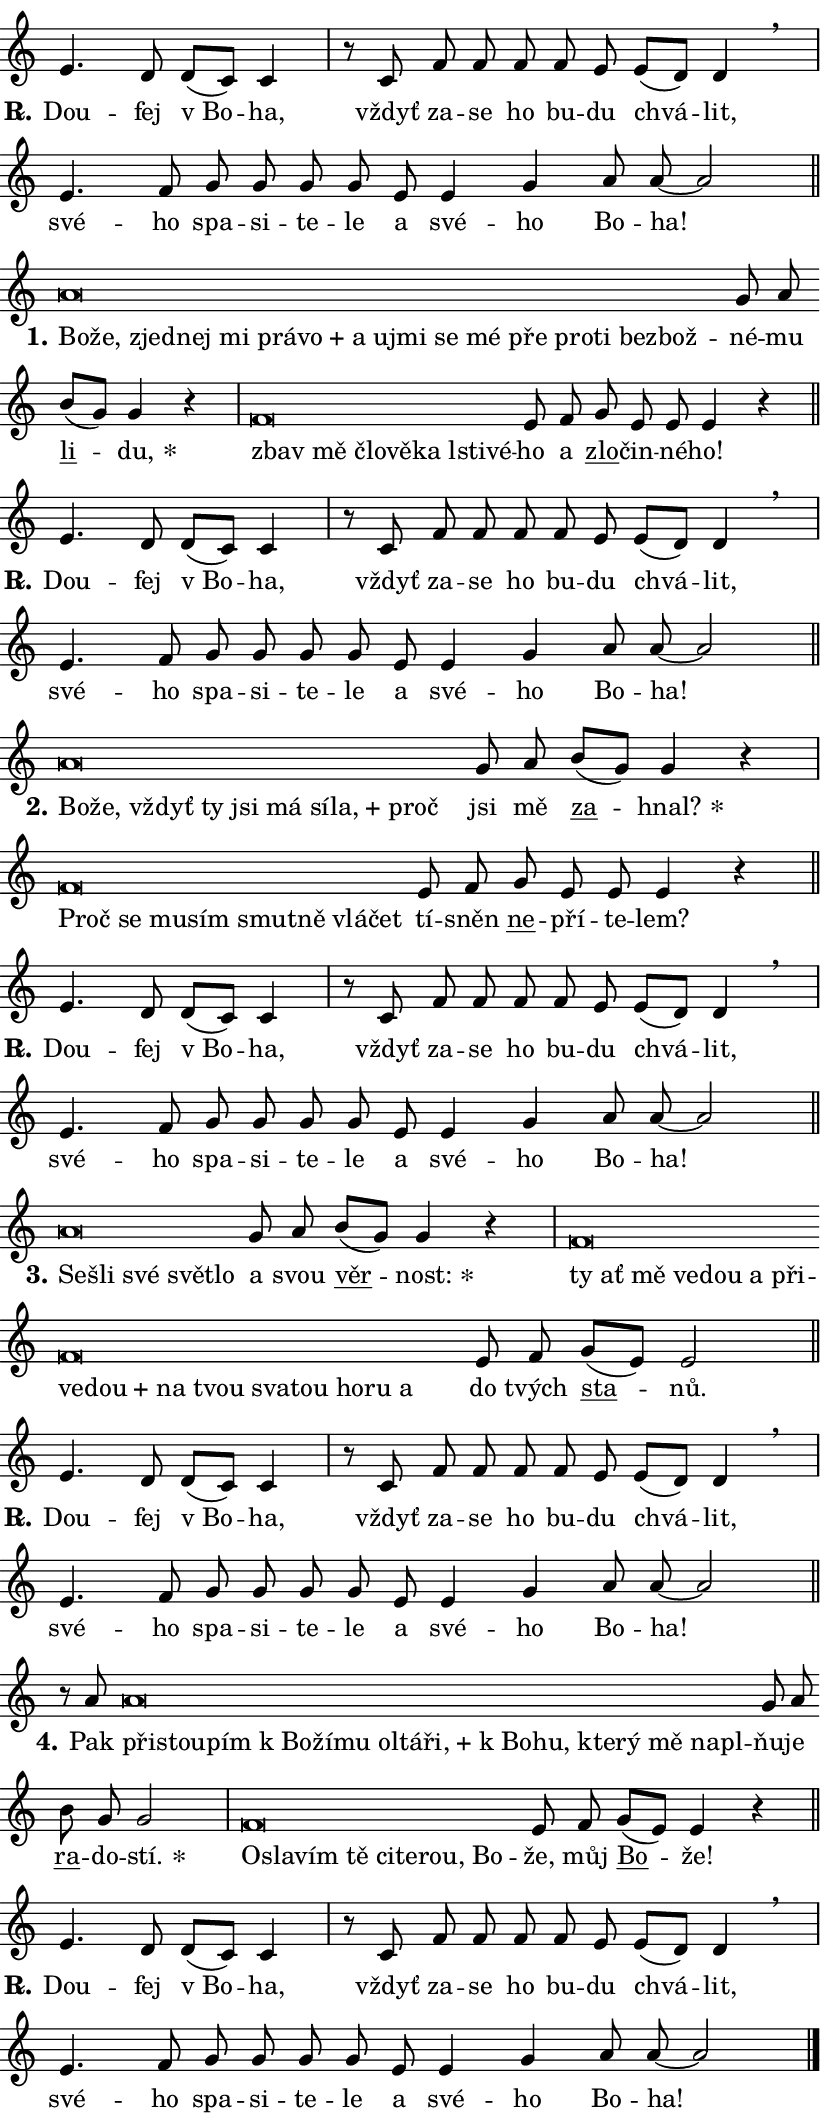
\version "2.24.0"
\header { tagline = "" }
\paper {
  indent = 0\cm
  top-margin = 0\cm
  right-margin = 0.13\cm % to fit lyric hyphens
  bottom-margin = 0\cm
  left-margin = 0\cm
  paper-width = 14\cm
  page-breaking = #ly:one-page-breaking
  system-system-spacing.basic-distance = #11
  score-system-spacing.basic-distance = #11
  ragged-last = ##f
}


%% Author: Thomas Morley
%% https://lists.gnu.org/archive/html/lilypond-user/2020-05/msg00002.html
#(define (line-position grob)
"Returns position of @var[grob} in current system:
   @code{'start}, if at first time-step
   @code{'end}, if at last time-step
   @code{'middle} otherwise
"
  (let* ((col (ly:item-get-column grob))
         (ln (ly:grob-object col 'left-neighbor))
         (rn (ly:grob-object col 'right-neighbor))
         (col-to-check-left (if (ly:grob? ln) ln col))
         (col-to-check-right (if (ly:grob? rn) rn col))
         (break-dir-left
           (and
             (ly:grob-property col-to-check-left 'non-musical #f)
             (ly:item-break-dir col-to-check-left)))
         (break-dir-right
           (and
             (ly:grob-property col-to-check-right 'non-musical #f)
             (ly:item-break-dir col-to-check-right))))
        (cond ((eqv? 1 break-dir-left) 'start)
              ((eqv? -1 break-dir-right) 'end)
              (else 'middle))))

#(define (tranparent-at-line-position vctor)
  (lambda (grob)
  "Relying on @code{line-position} select the relevant enry from @var{vctor}.
Used to determine transparency,"
    (case (line-position grob)
      ((end) (not (vector-ref vctor 0)))
      ((middle) (not (vector-ref vctor 1)))
      ((start) (not (vector-ref vctor 2))))))

noteHeadBreakVisibility =
#(define-music-function (break-visibility)(vector?)
"Makes @code{NoteHead}s transparent relying on @var{break-visibility}"
#{
  \override NoteHead.transparent =
    #(tranparent-at-line-position break-visibility)
#})

#(define delete-ledgers-for-transparent-note-heads
  (lambda (grob)
    "Reads whether a @code{NoteHead} is transparent.
If so this @code{NoteHead} is removed from @code{'note-heads} from
@var{grob}, which is supposed to be @code{LedgerLineSpanner}.
As a result ledgers are not printed for this @code{NoteHead}"
    (let* ((nhds-array (ly:grob-object grob 'note-heads))
           (nhds-list
             (if (ly:grob-array? nhds-array)
                 (ly:grob-array->list nhds-array)
                 '()))
           ;; Relies on the transparent-property being done before
           ;; Staff.LedgerLineSpanner.after-line-breaking is executed.
           ;; This is fragile ...
           (to-keep
             (remove
               (lambda (nhd)
                 (ly:grob-property nhd 'transparent #f))
               nhds-list)))
      ;; TODO find a better method to iterate over grob-arrays, similiar
      ;; to filter/remove etc for lists
      ;; For now rebuilt from scratch
      (set! (ly:grob-object grob 'note-heads)  '())
      (for-each
        (lambda (nhd)
          (ly:pointer-group-interface::add-grob grob 'note-heads nhd))
        to-keep))))

squashNotes = {
  \override NoteHead.X-extent = #'(-0.2 . 0.2)
  \override NoteHead.Y-extent = #'(-0.75 . 0)
  \override NoteHead.stencil =
    #(lambda (grob)
       (let ((pos (ly:grob-property grob 'staff-position)))
         (begin
           (if (< pos -7) (display "ERROR: Lower brevis then expected\n") (display ""))
           (if (<= pos -6) ly:text-interface::print ly:note-head::print))))
}
unSquashNotes = {
  \revert NoteHead.X-extent
  \revert NoteHead.Y-extent
  \revert NoteHead.stencil
}

hideNotes = \noteHeadBreakVisibility #begin-of-line-visible
unHideNotes = \noteHeadBreakVisibility #all-visible

% work-around for resetting accidentals
% https://lilypond.org/doc/v2.23/Documentation/notation/displaying-rhythms#unmetered-music
cadenzaMeasure = {
  \cadenzaOff
  \partial 1024 s1024
  \cadenzaOn
}

#(define-markup-command (accent layout props text) (markup?)
  "Underline accented syllable"
  (interpret-markup layout props
    #{\markup \override #'(offset . 4.3) \underline { #text }#}))

responsum = \markup \concat {
  "R" \hspace #-1.05 \path #0.1 #'((moveto 0 0.07) (lineto 0.9 0.8)) \hspace #0.05 "."
}

spaceSize = #0.6828661417322834 % exact space size for TeX Gyre Schola

\layout {
  \context {
    \Staff
    \remove "Time_signature_engraver"
    \override LedgerLineSpanner.after-line-breaking = #delete-ledgers-for-transparent-note-heads
  }
  \context {
    \Lyrics {
      \override LyricSpace.minimum-distance = \spaceSize
      \override LyricText.font-name = #"TeX Gyre Schola"
      \override LyricText.font-size = 1
      \override StanzaNumber.font-name = #"TeX Gyre Schola Bold"
      \override StanzaNumber.font-size = 1
    }
  }
  \context {
    \Score 
    \override NoteHead.text =
      #(lambda (grob) 
        (let ((pos (ly:grob-property grob 'staff-position)))
          #{\markup {
            \combine
              \halign #-0.55 \raise #(if (= pos -6) 0 0.5) \override #'(thickness . 2) \draw-line #'(3.2 . 0)
              \musicglyph "noteheads.sM1"
          }#}))
  }
}

% magnetic-lyrics.ily
%
%   written by
%     Jean Abou Samra <jean@abou-samra.fr>
%     Werner Lemberg <wl@gnu.org>
%
%   adapted by
%     Jiri Hon <jiri.hon@gmail.com>
%
% Version 2022-Apr-15

% https://www.mail-archive.com/lilypond-user@gnu.org/msg149350.html

#(define (Left_hyphen_pointer_engraver context)
   "Collect syllable-hyphen-syllable occurrences in lyrics and store
them in properties.  This engraver only looks to the left.  For
example, if the lyrics input is @code{foo -- bar}, it does the
following.

@itemize @bullet
@item
Set the @code{text} property of the @code{LyricHyphen} grob between
@q{foo} and @q{bar} to @code{foo}.

@item
Set the @code{left-hyphen} property of the @code{LyricText} grob with
text @q{foo} to the @code{LyricHyphen} grob between @q{foo} and
@q{bar}.
@end itemize

Use this auxiliary engraver in combination with the
@code{lyric-@/text::@/apply-@/magnetic-@/offset!} hook."
   (let ((hyphen #f)
         (text #f))
     (make-engraver
      (acknowledgers
       ((lyric-syllable-interface engraver grob source-engraver)
        (set! text grob)))
      (end-acknowledgers
       ((lyric-hyphen-interface engraver grob source-engraver)
        ;(when (not (grob::has-interface grob 'lyric-space-interface))
          (set! hyphen grob)));)
      ((stop-translation-timestep engraver)
       (when (and text hyphen)
         (ly:grob-set-object! text 'left-hyphen hyphen))
       (set! text #f)
       (set! hyphen #f)))))

#(define (lyric-text::apply-magnetic-offset! grob)
   "If the space between two syllables is less than the value in
property @code{LyricText@/.details@/.squash-threshold}, move the right
syllable to the left so that it gets concatenated with the left
syllable.

Use this function as a hook for
@code{LyricText@/.after-@/line-@/breaking} if the
@code{Left_@/hyphen_@/pointer_@/engraver} is active."
   (let ((hyphen (ly:grob-object grob 'left-hyphen #f)))
     (when hyphen
       (let ((left-text (ly:spanner-bound hyphen LEFT)))
         (when (grob::has-interface left-text 'lyric-syllable-interface)
           (let* ((common (ly:grob-common-refpoint grob left-text X))
                  (this-x-ext (ly:grob-extent grob common X))
                  (left-x-ext
                   (begin
                     ;; Trigger magnetism for left-text.
                     (ly:grob-property left-text 'after-line-breaking)
                     (ly:grob-extent left-text common X)))
                  ;; `delta` is the gap width between two syllables.
                  (delta (- (interval-start this-x-ext)
                            (interval-end left-x-ext)))
                  (details (ly:grob-property grob 'details))
                  (threshold (assoc-get 'squash-threshold details 0.2)))
             (when (< delta threshold)
               (let* (;; We have to manipulate the input text so that
                      ;; ligatures crossing syllable boundaries are not
                      ;; disabled.  For languages based on the Latin
                      ;; script this is essentially a beautification.
                      ;; However, for non-Western scripts it can be a
                      ;; necessity.
                      (lt (ly:grob-property left-text 'text))
                      (rt (ly:grob-property grob 'text))
                      (is-space (grob::has-interface hyphen 'lyric-space-interface))
                      (space (if is-space " " ""))
                      (extra-delta (if is-space spaceSize 0))
                      ;; Append new syllable.
                      (ltrt-space (if (and (string? lt) (string? rt))
                                (string-append lt space rt)
                                (make-concat-markup (list lt space rt))))
                      ;; Right-align `ltrt` to the right side.
                      (ltrt-space-markup (grob-interpret-markup
                               grob
                               (make-translate-markup
                                (cons (interval-length this-x-ext) 0)
                                (make-right-align-markup ltrt-space)))))
                 (begin
                   ;; Don't print `left-text`.
                   (ly:grob-set-property! left-text 'stencil #f)
                   ;; Set text and stencil (which holds all collected
                   ;; syllables so far) and shift it to the left.
                   (ly:grob-set-property! grob 'text ltrt-space)
                   (ly:grob-set-property! grob 'stencil ltrt-space-markup)
                   (ly:grob-translate-axis! grob (- (- delta extra-delta)) X))))))))))


#(define (lyric-hyphen::displace-bounds-first grob)
   ;; Make very sure this callback isn't triggered too early.
   (let ((left (ly:spanner-bound grob LEFT))
         (right (ly:spanner-bound grob RIGHT)))
     (ly:grob-property left 'after-line-breaking)
     (ly:grob-property right 'after-line-breaking)
     (ly:lyric-hyphen::print grob)))

squashThreshold = #0.4

\layout {
  \context {
    \Lyrics
    \consists #Left_hyphen_pointer_engraver
    \override LyricText.after-line-breaking =
      #lyric-text::apply-magnetic-offset!
    \override LyricHyphen.stencil = #lyric-hyphen::displace-bounds-first
    \override LyricText.details.squash-threshold = \squashThreshold
    \override LyricHyphen.minimum-distance = 0
    \override LyricHyphen.minimum-length = \squashThreshold
  }
}

squashText = \override LyricText.details.squash-threshold = 9999
unSquashText = \override LyricText.details.squash-threshold = \squashThreshold

leftText = \override LyricText.self-alignment-X = #LEFT
unLeftText = \revert LyricText.self-alignment-X

starOffset = #(lambda (grob) 
                (let ((x_offset (ly:self-alignment-interface::aligned-on-x-parent grob)))
                  (if (= x_offset 0) 0 (+ x_offset 1.2))))

star = #(define-music-function (syllable)(string?)
"Append star separator at the end of a syllable"
#{
  \once \override LyricText.X-offset = #starOffset
  \lyricmode { \markup {
    #syllable
    \override #'((font-name . "TeX Gyre Schola Bold")) \hspace #0.2 \lower #0.65 \larger "*"
  } }
#})

starAccent = #(define-music-function (syllable)(string?)
"Append star separator at the end of a syllable and make accent"
#{
  \once \override LyricText.X-offset = #starOffset
  \lyricmode { \markup {
    \accent #syllable
    \override #'((font-name . "TeX Gyre Schola Bold")) \hspace #0.2 \lower #0.65 \larger "*"
  } }
#})

breath = #(define-music-function (syllable)(string?)
"Append breathing indicator at the end of a syllable"
#{
  \lyricmode { \markup { #syllable "+" } }
#})

optionalBreath = #(define-music-function (syllable)(string?)
"Append optional breathing indicator at the end of a syllable"
#{
  \lyricmode { \markup { #syllable "(+)" } }
#})


\score {
    <<
        \new Voice = "melody" { \cadenzaOn \key c \major \relative { e'4. d8 d[( c)] c4 \cadenzaMeasure \bar "|" r8 c f f f \bar "" f e e[( d)] d4 \breathe \cadenzaMeasure \bar "|" e4. f8 \bar "" g g g g \bar "" e e4 g a8 a~a2 \cadenzaMeasure \bar "||" \break } }
        \new Lyrics \lyricsto "melody" { \lyricmode { \set stanza = \responsum
Dou -- fej "v Bo" -- ha, vždyť za -- se ho bu -- du chvá -- lit, své -- ho spa -- si -- te -- le a své -- ho Bo -- ha! } }
    >>
    \layout {}
}

\score {
    <<
        \new Voice = "melody" { \cadenzaOn \key c \major \relative { \squashNotes a'\breve*1/16 \hideNotes \breve*1/16 \bar "" \breve*1/16 \bar "" \breve*1/16 \bar "" \breve*1/16 \bar "" \breve*1/16 \bar "" \breve*1/16 \bar "" \breve*1/16 \bar "" \breve*1/16 \bar "" \breve*1/16 \bar "" \breve*1/16 \bar "" \breve*1/16 \bar "" \breve*1/16 \bar "" \breve*1/16 \bar "" \breve*1/16 \bar "" \breve*1/16 \breve*1/16 \bar "" \unHideNotes \unSquashNotes g8 a \bar "" b[( g)] g4 r \cadenzaMeasure \bar "|" \squashNotes f\breve*1/16 \hideNotes \breve*1/16 \bar "" \breve*1/16 \bar "" \breve*1/16 \bar "" \breve*1/16 \bar "" \breve*1/16 \breve*1/16 \bar "" \unHideNotes \unSquashNotes e8 f \bar "" g e e e4 r \cadenzaMeasure \bar "||" \break } }
        \new Lyrics \lyricsto "melody" { \lyricmode { \set stanza = "1."
\leftText Bo -- \squashText že, zjed -- nej mi prá -- \breath "vo" a u -- jmi se mé pře pro -- ti bez -- bož -- \unLeftText \unSquashText né -- mu \markup \accent li -- \star du, \leftText zbav \squashText mě člo -- vě -- ka lsti -- vé -- \unLeftText \unSquashText ho a \markup \accent zlo -- čin -- né -- ho! } }
    >>
    \layout {}
}

\score {
    <<
        \new Voice = "melody" { \cadenzaOn \key c \major \relative { e'4. d8 d[( c)] c4 \cadenzaMeasure \bar "|" r8 c f f f \bar "" f e e[( d)] d4 \breathe \cadenzaMeasure \bar "|" e4. f8 \bar "" g g g g \bar "" e e4 g a8 a~a2 \cadenzaMeasure \bar "||" \break } }
        \new Lyrics \lyricsto "melody" { \lyricmode { \set stanza = \responsum
Dou -- fej "v Bo" -- ha, vždyť za -- se ho bu -- du chvá -- lit, své -- ho spa -- si -- te -- le a své -- ho Bo -- ha! } }
    >>
    \layout {}
}

\score {
    <<
        \new Voice = "melody" { \cadenzaOn \key c \major \relative { \squashNotes a'\breve*1/16 \hideNotes \breve*1/16 \bar "" \breve*1/16 \bar "" \breve*1/16 \bar "" \breve*1/16 \bar "" \breve*1/16 \bar "" \breve*1/16 \bar "" \breve*1/16 \breve*1/16 \bar "" \unHideNotes \unSquashNotes g8 a \bar "" b[( g)] g4 r \cadenzaMeasure \bar "|" \squashNotes f\breve*1/16 \hideNotes \breve*1/16 \bar "" \breve*1/16 \bar "" \breve*1/16 \bar "" \breve*1/16 \bar "" \breve*1/16 \bar "" \breve*1/16 \breve*1/16 \bar "" \unHideNotes \unSquashNotes e8 f \bar "" g e e e4 r \cadenzaMeasure \bar "||" \break } }
        \new Lyrics \lyricsto "melody" { \lyricmode { \set stanza = "2."
\leftText Bo -- \squashText že, vždyť ty jsi má sí -- \breath "la," proč \unLeftText \unSquashText jsi mě \markup \accent za -- \star hnal? \leftText Proč \squashText se mu -- sím smut -- ně vlá -- čet \unLeftText \unSquashText tí -- sněn \markup \accent ne -- pří -- te -- lem? } }
    >>
    \layout {}
}

\score {
    <<
        \new Voice = "melody" { \cadenzaOn \key c \major \relative { e'4. d8 d[( c)] c4 \cadenzaMeasure \bar "|" r8 c f f f \bar "" f e e[( d)] d4 \breathe \cadenzaMeasure \bar "|" e4. f8 \bar "" g g g g \bar "" e e4 g a8 a~a2 \cadenzaMeasure \bar "||" \break } }
        \new Lyrics \lyricsto "melody" { \lyricmode { \set stanza = \responsum
Dou -- fej "v Bo" -- ha, vždyť za -- se ho bu -- du chvá -- lit, své -- ho spa -- si -- te -- le a své -- ho Bo -- ha! } }
    >>
    \layout {}
}

\score {
    <<
        \new Voice = "melody" { \cadenzaOn \key c \major \relative { \squashNotes a'\breve*1/16 \hideNotes \breve*1/16 \bar "" \breve*1/16 \bar "" \breve*1/16 \breve*1/16 \bar "" \unHideNotes \unSquashNotes g8 a \bar "" b[( g)] g4 r \cadenzaMeasure \bar "|" \squashNotes f\breve*1/16 \hideNotes \breve*1/16 \bar "" \breve*1/16 \bar "" \breve*1/16 \bar "" \breve*1/16 \bar "" \breve*1/16 \bar "" \breve*1/16 \bar "" \breve*1/16 \bar "" \breve*1/16 \bar "" \breve*1/16 \bar "" \breve*1/16 \bar "" \breve*1/16 \bar "" \breve*1/16 \bar "" \breve*1/16 \bar "" \breve*1/16 \breve*1/16 \bar "" \unHideNotes \unSquashNotes e8 f \bar "" g[( e)] e2 \cadenzaMeasure \bar "||" \break } }
        \new Lyrics \lyricsto "melody" { \lyricmode { \set stanza = "3."
\leftText Se -- \squashText šli své svět -- lo \unLeftText \unSquashText a svou \markup \accent věr -- \star nost: \leftText ty \squashText ať mě ve -- dou a při -- ve -- \breath "dou" na tvou sva -- tou ho -- ru a \unLeftText \unSquashText do tvých \markup \accent sta -- nů. } }
    >>
    \layout {}
}

\score {
    <<
        \new Voice = "melody" { \cadenzaOn \key c \major \relative { e'4. d8 d[( c)] c4 \cadenzaMeasure \bar "|" r8 c f f f \bar "" f e e[( d)] d4 \breathe \cadenzaMeasure \bar "|" e4. f8 \bar "" g g g g \bar "" e e4 g a8 a~a2 \cadenzaMeasure \bar "||" \break } }
        \new Lyrics \lyricsto "melody" { \lyricmode { \set stanza = \responsum
Dou -- fej "v Bo" -- ha, vždyť za -- se ho bu -- du chvá -- lit, své -- ho spa -- si -- te -- le a své -- ho Bo -- ha! } }
    >>
    \layout {}
}

\score {
    <<
        \new Voice = "melody" { \cadenzaOn \key c \major \relative { r8 a'8 \squashNotes a\breve*1/16 \hideNotes \breve*1/16 \bar "" \breve*1/16 \bar "" \breve*1/16 \bar "" \breve*1/16 \bar "" \breve*1/16 \bar "" \breve*1/16 \bar "" \breve*1/16 \bar "" \breve*1/16 \bar "" \breve*1/16 \bar "" \breve*1/16 \bar "" \breve*1/16 \bar "" \breve*1/16 \bar "" \breve*1/16 \bar "" \breve*1/16 \breve*1/16 \bar "" \unHideNotes \unSquashNotes g8 a \bar "" b g g2 \cadenzaMeasure \bar "|" \squashNotes f\breve*1/16 \hideNotes \breve*1/16 \bar "" \breve*1/16 \bar "" \breve*1/16 \bar "" \breve*1/16 \bar "" \breve*1/16 \bar "" \breve*1/16 \breve*1/16 \bar "" \unHideNotes \unSquashNotes e8 f \bar "" g[( e)] e4 r \cadenzaMeasure \bar "||" \break } }
        \new Lyrics \lyricsto "melody" { \lyricmode { \set stanza = "4."
Pak \leftText při -- \squashText stou -- pím "k Bo" -- ží -- mu ol -- tá -- \breath "ři," "k Bo" -- hu, kte -- rý mě na -- pl -- \unLeftText \unSquashText ňu -- je \markup \accent ra -- do -- \star stí. \leftText O -- \squashText sla -- vím tě ci -- te -- rou, Bo -- \unLeftText \unSquashText že, můj \markup \accent Bo -- že! } }
    >>
    \layout {}
}

\score {
    <<
        \new Voice = "melody" { \cadenzaOn \key c \major \relative { e'4. d8 d[( c)] c4 \cadenzaMeasure \bar "|" r8 c f f f \bar "" f e e[( d)] d4 \breathe \cadenzaMeasure \bar "|" e4. f8 \bar "" g g g g \bar "" e e4 g a8 a~a2 \cadenzaMeasure \bar "||" \break } \bar "|." }
        \new Lyrics \lyricsto "melody" { \lyricmode { \set stanza = \responsum
Dou -- fej "v Bo" -- ha, vždyť za -- se ho bu -- du chvá -- lit, své -- ho spa -- si -- te -- le a své -- ho Bo -- ha! } }
    >>
    \layout {}
}
